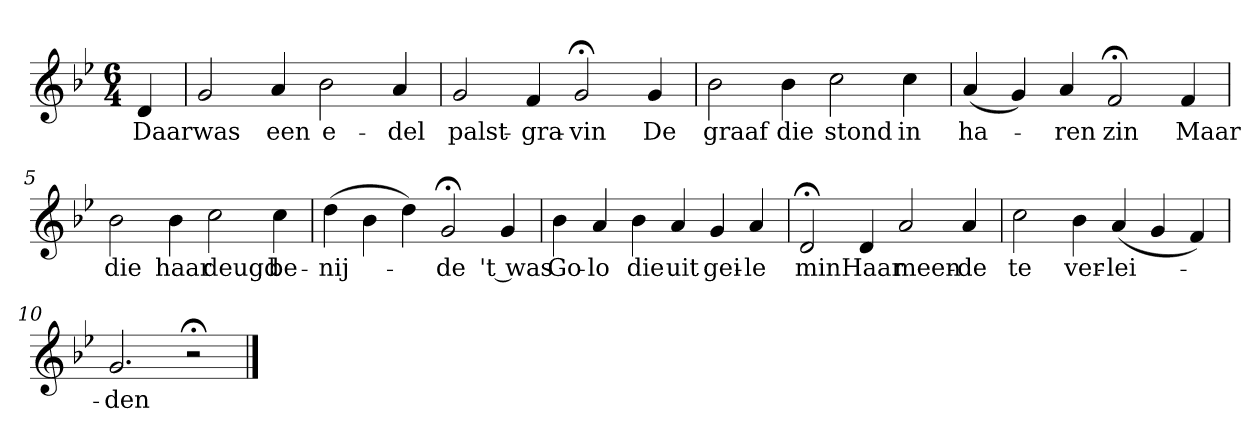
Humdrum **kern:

**kern	**text
*part1	*part1
*staff1	*staff1
*k[b-e-]	*
*g:	*
*M6/4	*
*MM120	*
=	=
4d	Daar
=1	=1
2g	was
4a	een
2b-	e-
4a	-del
=2	=2
2g	palst-
4f	-gra-
2g;<	-vin
4g	De
=3	=3
2b-	graaf
4b-	die
2cc	stond
4cc	in
=4	=4
(4a	ha-
4g)	.
4a	-ren
2f;<	zin
4f	Maar
=5	=5
2b-	die
4b-	haar
2cc	deugd
4cc	be-
=6	=6
(4dd	-nij-
4b-	.
4dd)	.
2g;<	-de
4g	't was
=7	=7
4b-	Go-
4a	-lo
4b-	die
4a	uit
4g	gei-
4a	-le
=8	=8
2d;<	min
4d	Haar
2a	meen-
4a	-de
=9	=9
2cc	te
4b-	ver-
(4a	-lei-
4g	.
4f)	.
=10	=10
2.g	-den
2r;<	.
==	==
*-	*-
